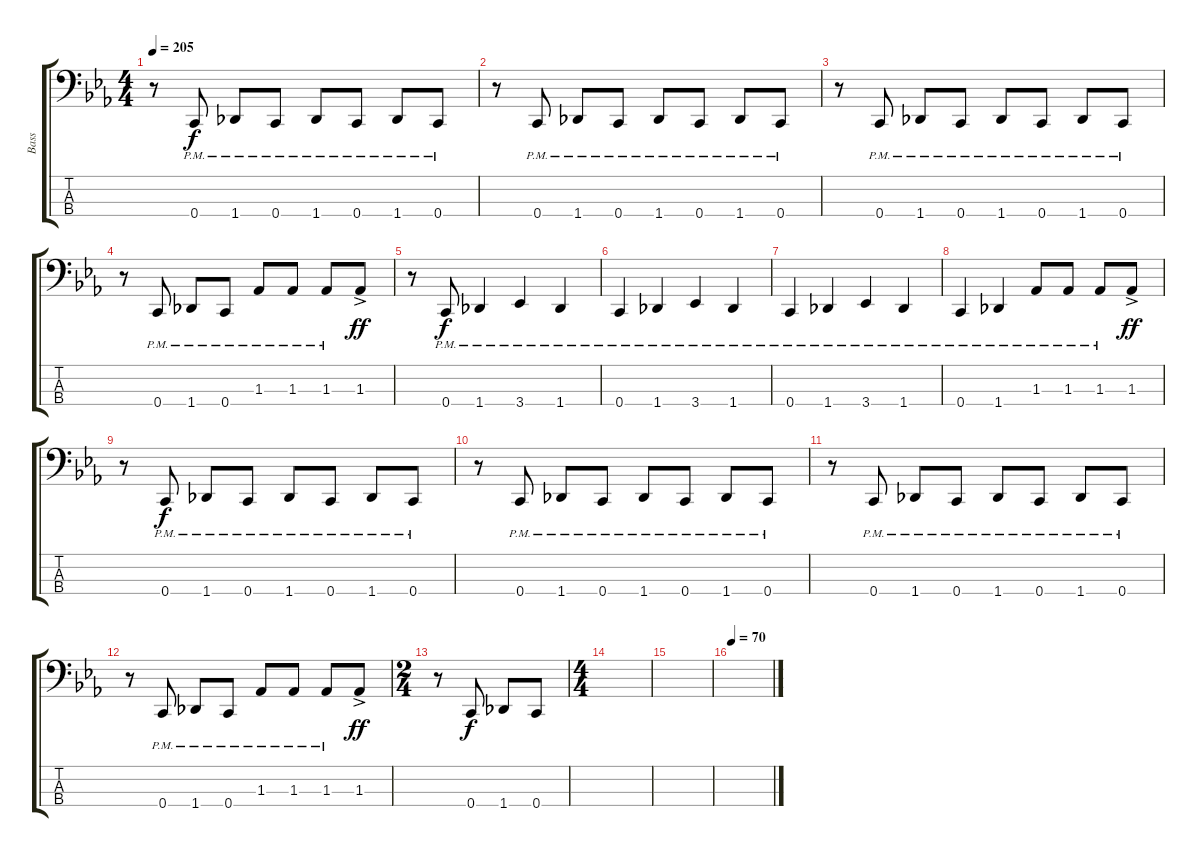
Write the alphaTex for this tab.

\track ("Bass" "Bass") {instrument electricbassfinger}
\staff {score tabs}
\tuning (F2 C2 G1 C1) {hide}
\ts (4 4)
\tempo 205
\clef f4
\ks eb
r.8{dy ff} 0.4{pm}.8{dy f} 1.4{pm}.8 0.4{pm}.8 1.4{pm}.8 0.4{pm}.8 1.4{pm}.8 0.4{pm}.8 |
r.8 0.4{pm}.8 1.4{pm}.8 0.4{pm}.8 1.4{pm}.8 0.4{pm}.8 1.4{pm}.8 0.4{pm}.8 |
r.8 0.4{pm}.8 1.4{pm}.8 0.4{pm}.8 1.4{pm}.8 0.4{pm}.8 1.4{pm}.8 0.4{pm}.8 |
r.8 0.4{pm}.8 1.4{pm}.8 0.4{pm}.8 1.3{pm}.8 1.3{pm}.8 1.3{pm}.8 1.3{ac}.8{dy ff} |
r.8 0.4{pm}.8{dy f} 1.4{pm}.4 3.4{pm}.4 1.4{pm}.4 |
0.4{pm}.4 1.4{pm}.4 3.4{pm}.4 1.4{pm}.4 |
0.4{pm}.4 1.4{pm}.4 3.4{pm}.4 1.4{pm}.4 |
0.4{pm}.4 1.4{pm}.4 1.3{pm}.8 1.3{pm}.8 1.3{pm}.8 1.3{ac}.8{dy ff} |
r.8 0.4{pm}.8{dy f} 1.4{pm}.8 0.4{pm}.8 1.4{pm}.8 0.4{pm}.8 1.4{pm}.8 0.4{pm}.8 |
r.8 0.4{pm}.8 1.4{pm}.8 0.4{pm}.8 1.4{pm}.8 0.4{pm}.8 1.4{pm}.8 0.4{pm}.8 |
r.8 0.4{pm}.8 1.4{pm}.8 0.4{pm}.8 1.4{pm}.8 0.4{pm}.8 1.4{pm}.8 0.4{pm}.8 |
r.8 0.4{pm}.8 1.4{pm}.8 0.4{pm}.8 1.3{pm}.8 1.3{pm}.8 1.3{pm}.8 1.3{ac}.8{dy ff} |
\ts (2 4)
r.8 0.4.8{dy f} 1.4.8 0.4.8 |
\ts (4 4)
|
|
\tempo 70
